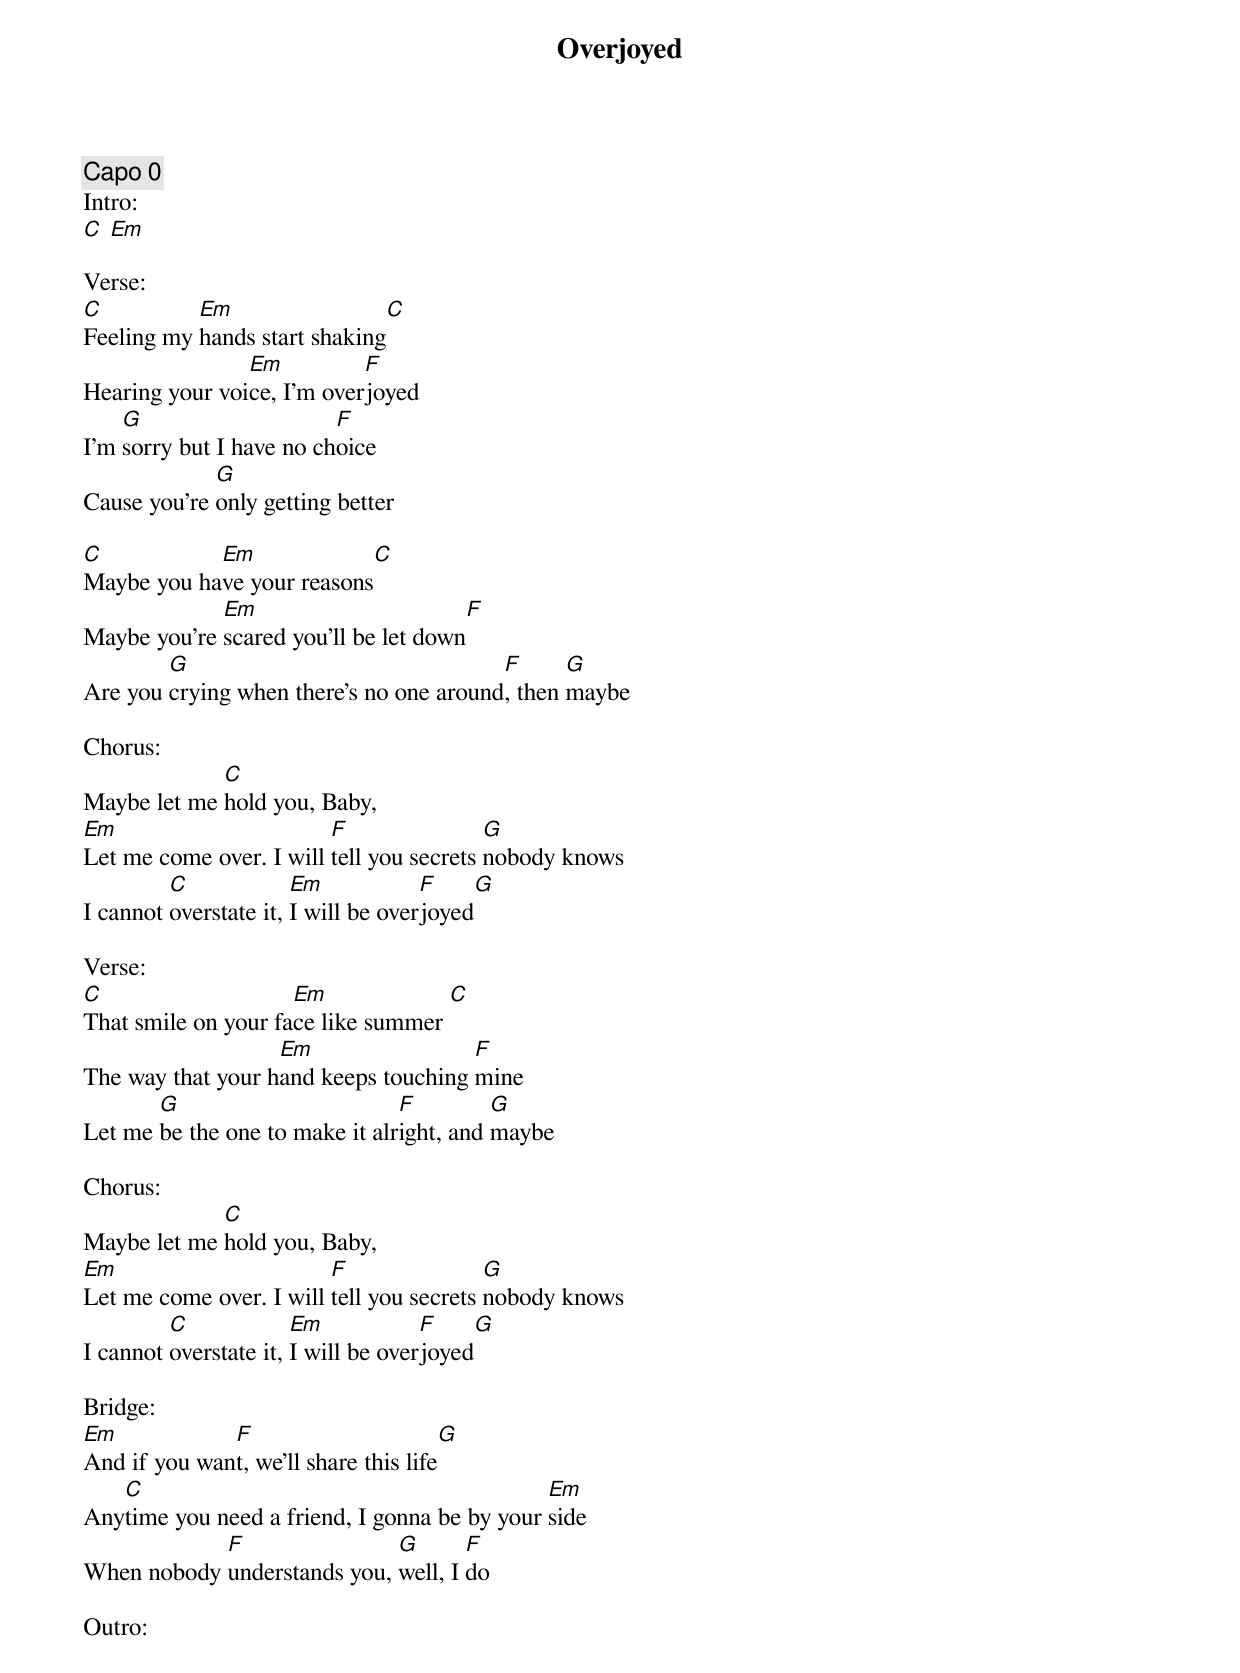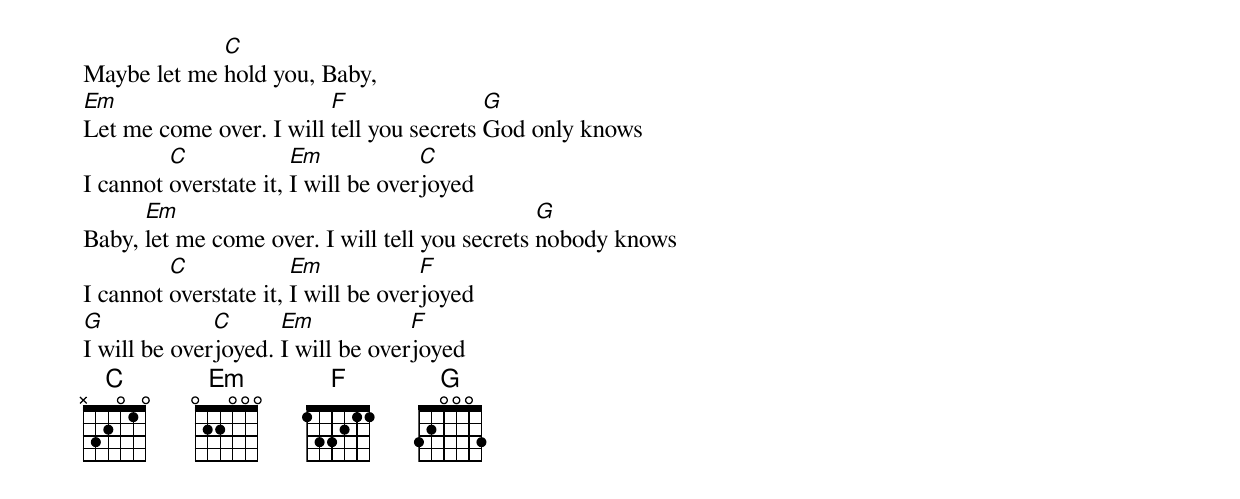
{title:Overjoyed}
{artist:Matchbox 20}
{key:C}
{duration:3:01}
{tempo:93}
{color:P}

{comment: Capo 0}
Intro:
[C] [Em]

Verse:
[C]Feeling my [Em]hands start shaking[C]
Hearing your voi[Em]ce, I’m over[F]joyed
I'm [G]sorry but I have no ch[F]oice
Cause you're [G]only getting better

[C]Maybe you ha[Em]ve your reasons[C]
Maybe you're [Em]scared you’ll be let down[F]
Are you [G]crying when there's no one around[F], then [G]maybe

Chorus:
Maybe let me [C]hold you, Baby,
[Em]Let me come over. I will [F]tell you secrets [G]nobody knows
I cannot [C]overstate it, [Em]I will be over[F]joyed[G]

Verse:
[C]That smile on your fa[Em]ce like summer [C]
The way that your h[Em]and keeps touching [F]mine
Let me [G]be the one to make it alr[F]ight, and [G]maybe

Chorus:
Maybe let me [C]hold you, Baby,
[Em]Let me come over. I will [F]tell you secrets [G]nobody knows
I cannot [C]overstate it, [Em]I will be over[F]joyed[G]

Bridge:
[Em]And if you wan[F]t, we'll share this life[G]
Any[C]time you need a friend, I gonna be by your [Em]side
When nobody [F]understands you, [G]well, I [F]do

Outro:
Maybe let me [C]hold you, Baby,
[Em]Let me come over. I will [F]tell you secrets [G]God only knows
I cannot [C]overstate it, [Em]I will be over[C]joyed
Baby, [Em]let me come over. I will tell you secrets [G]nobody knows
I cannot [C]overstate it, [Em]I will be over[F]joyed
[G]I will be over[C]joyed. [Em]I will be over[F]joyed
